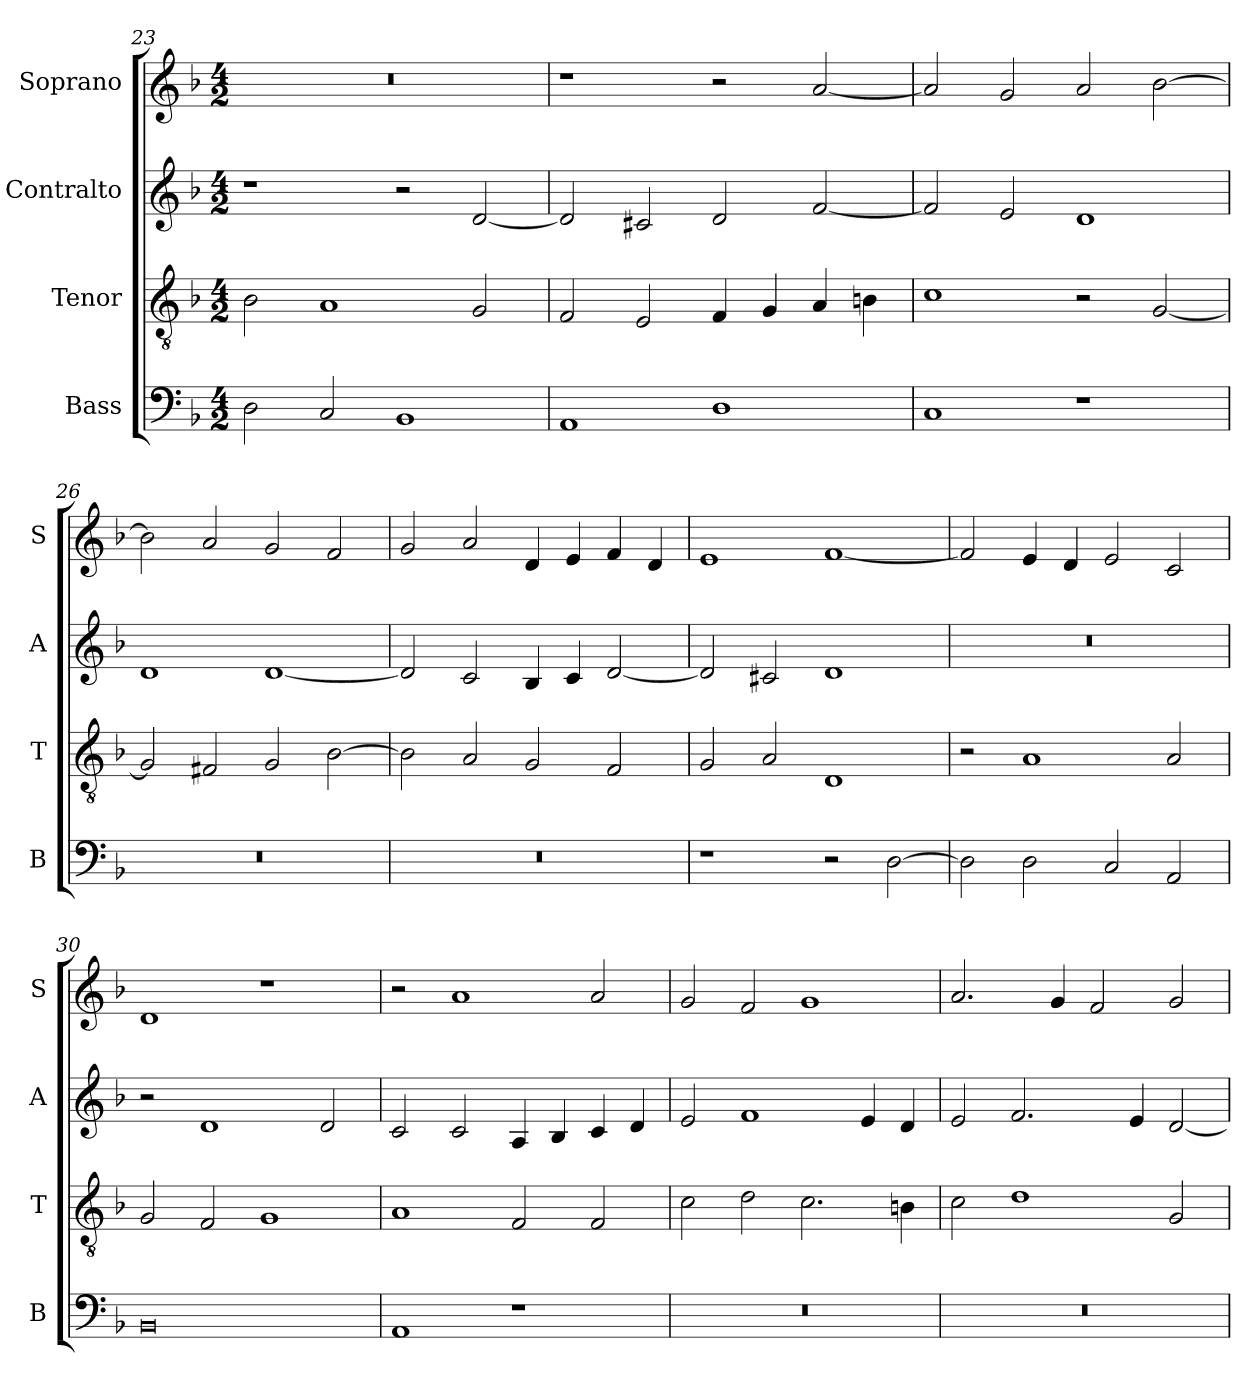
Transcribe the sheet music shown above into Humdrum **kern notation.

**kern	**kern	**kern	**kern
*part4	*part3	*part2	*part1
*staff4	*staff3	*staff2	*staff1
*I"Bass	*I"Tenor	*I"Contralto	*I"Soprano
*I'B	*I'T	*I'A	*I'S
*clefF4	*clefGv2	*clefG2	*clefG2
*k[b-]	*k[b-]	*k[b-]	*k[b-]
*F:ion	*F:ion	*F:ion	*F:ion
*M4/2	*M4/2	*M4/2	*M4/2
=23	=23	=23	=23
2D	2B-	1r	0r
2C	1A	.	.
1BB-	.	2r	.
.	2G	[2d	.
=24	=24	=24	=24
1AA	2F	2d]	1r
.	2E	2c#X	.
1D	4F	2d	2r
.	4G	.	.
.	4A	[2f	[2a
.	4Bn	.	.
=25	=25	=25	=25
1C	1c	2f]	2a]
.	.	2e	2g
1r	2r	1d	2a
.	[2G	.	[2b-
=26	=26	=26	=26
0r	2G]	1d	2b-]
.	2F#X	.	2a
.	2G	[1d	2g
.	[2B-	.	2f
=27	=27	=27	=27
0r	2B-]	2d]	2g
.	2A	2c	2a
.	2G	4B-	4d
.	.	4c	4e
.	2F	[2d	4f
.	.	.	4d
=28	=28	=28	=28
1r	2G	2d]	1e
.	2A	2c#X	.
2r	1D	1d	[1f
[2D	.	.	.
=29	=29	=29	=29
2D]	2r	0r	2f]
2D	1A	.	4e
.	.	.	4d
2C	.	.	2e
2AA	2A	.	2c
=30	=30	=30	=30
0BB-	2G	2r	1d
.	2F	1d	.
.	1G	.	1r
.	.	2d	.
=31	=31	=31	=31
1AA	1A	2c	2r
.	.	2c	1a
1r	2F	4A	.
.	.	4B-	.
.	2F	4c	2a
.	.	4d	.
=32	=32	=32	=32
0r	2c	2e	2g
.	2d	1f	2f
.	2.c	.	1g
.	.	4e	.
.	4Bn	4d	.
=33	=33	=33	=33
0r	2c	2e	2.a
.	1d	2.f	.
.	.	.	4g
.	.	.	2f
.	.	4e	.
.	2G	[2d	2g
=	=	=	=
*-	*-	*-	*-
